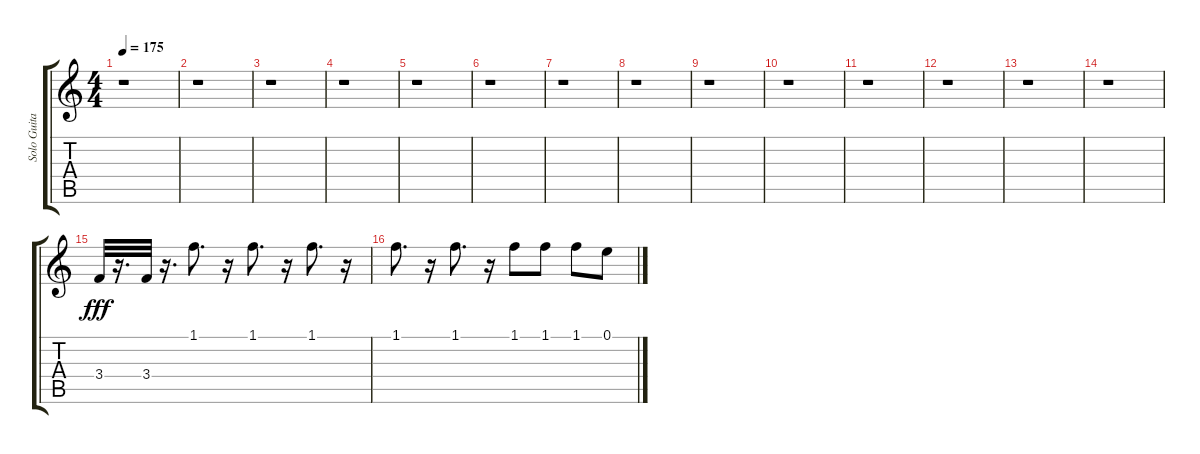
\track ("Solo Guitar" "Solo Guita") {instrument distortionguitar}
\staff {score tabs}
\tuning (E4 B3 G3 D3 A2 E2) {hide}
\ts (4 4)
\tempo 175
\clef g2
\ks c
r.1{dy fff} |
r.1 |
r.1 |
r.1 |
r.1 |
r.1 |
r.1 |
r.1 |
r.1 |
r.1 |
r.1 |
r.1 |
r.1 |
r.1 |
3.4.32 r.16{d} 3.4.32 r.16{d} 1.1.8{d} r.16 1.1.8{d} r.16 1.1.8{d} r.16 |
1.1.8{d} r.16 1.1.8{d} r.16 1.1.8 1.1.8 1.1.8 0.1.8
